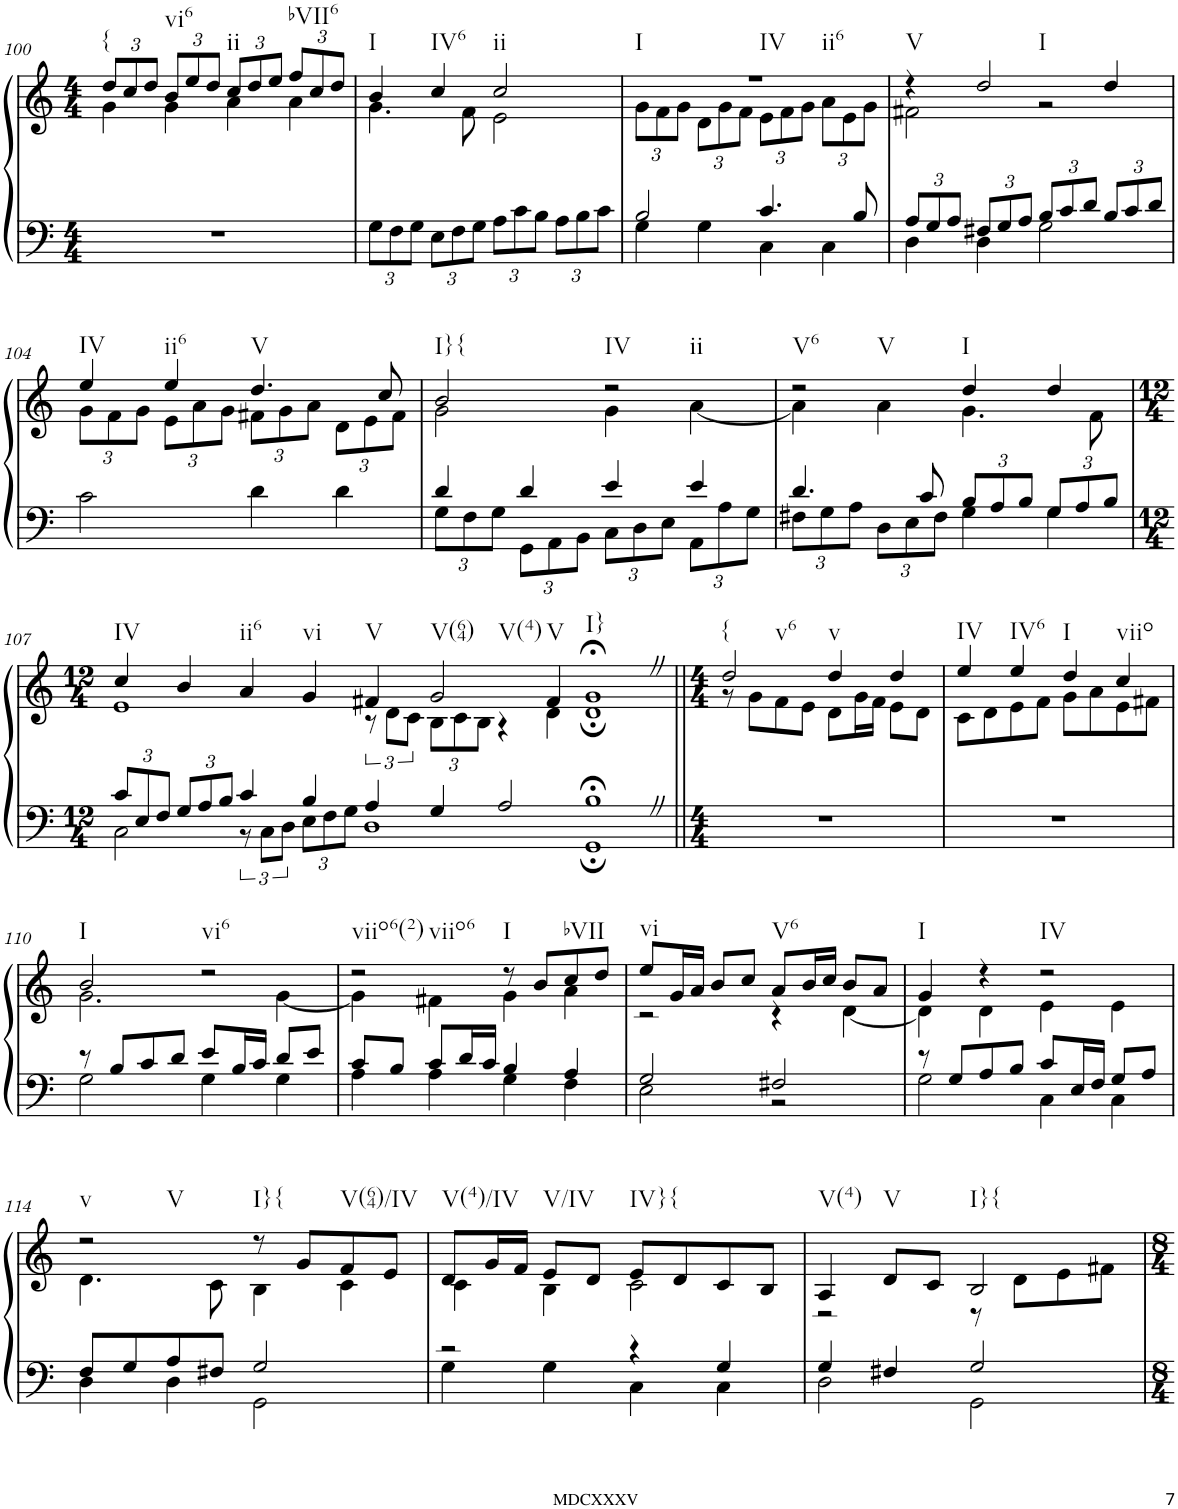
**kern	**kern
*part1	*part1
*staff2	*staff1
*I"Organ	*
*I'Org.	*
!!LO:PB:g=z
*clefF4	*clefG2
*k[]	*k[]
*M4/4	*M4/4
*	*Xbrackettup
=100	=100
*	*^
!	!LO:TX:b:t={	!
1r	12dd/L	4g\
.	12cc/	.
.	12dd/J	.
!	!LO:TX:b:t=vi6	!
.	12b/L	4g\
.	12ee/	.
.	12dd/J	.
!	!LO:TX:b:t=ii	!
.	12cc/L	4a\
.	12dd/	.
.	12ee/J	.
!	!LO:TX:b:t=bVII6	!
.	12ff/L	4a\
.	12cc/	.
.	12dd/J	.
=101	=101	=101
*Xbrackettup	*	*
!	!LO:TX:b:t=I	!
12G\L	4b/	4.g\
12F\	.	.
12G\J	.	.
!	!LO:TX:b:t=IV6	!
12E\L	4cc/	.
12F\	.	.
.	.	8f\
12G\J	.	.
!	!LO:TX:b:t=ii	!
12A\L	2cc/	2e\
12c\	.	.
12B\J	.	.
12A\L	.	.
12B\	.	.
12c\J	.	.
=102	=102	=102
*^	*	*
!	!	!LO:TX:b:t=I	!
!	!	!LO:TX:b:t=IV	!
!	!	!LO:TX:b:t=ii6	!
2B/	4G\	1r	12g\L
.	.	.	12f\
.	.	.	12g\J
.	4G\	.	12d\L
.	.	.	12g\
.	.	.	12f\J
4.c/	4C\	.	12e\L
.	.	.	12f\
.	.	.	12g\J
.	4C\	.	12a\L
.	.	.	12e\
8B/	.	.	.
.	.	.	12g\J
=103	=103	=103	=103
!	!	!LO:TX:b:t=V	!
12A/L	4D\	4r	2f#X\
12G/	.	.	.
12A/J	.	.	.
!	!	!LO:TX:b:t=I	!
12F#X/L	4D\	2dd/	.
12G/	.	.	.
12A/J	.	.	.
12B/L	2G\	.	2r
12c/	.	.	.
12d/J	.	.	.
12B/L	.	4dd/	.
12c/	.	.	.
12d/J	.	.	.
*v	*v	*	*
!!LO:LB:g=z	!!
=104	=104	=104
!	!LO:TX:b:t=IV	!
2c\	4ee/	12g\L
.	.	12f\
.	.	12g\J
!	!LO:TX:b:t=ii6	!
.	4ee/	12e\L
.	.	12a\
.	.	12g\J
!	!LO:TX:b:t=V	!
4d\	4.dd/	12f#X\L
.	.	12g\
.	.	12a\J
4d\	.	12d\L
.	.	12e\
.	8cc/	.
.	.	12f#\J
=105	=105	=105
*^	*	*
!	!	!LO:TX:b:t=I}{	!
4d/	12G\L	2b/	2g\
.	12F\	.	.
.	12G\J	.	.
4d/	12GG\L	.	.
.	12AA\	.	.
.	12BB\J	.	.
!	!	!LO:TX:b:t=IV	!
!	!	!LO:TX:b:t=ii	!
4e/	12C\L	2r	4g\
.	12D\	.	.
.	12E\J	.	.
4e/	12AA\L	.	[4a\
.	12A\	.	.
.	12G\J	.	.
=106	=106	=106	=106
!	!	!LO:TX:b:t=V6	!
!	!	!LO:TX:b:t=V	!
4.d/	12F#X\L	2r	4a\]
.	12G\	.	.
.	12A\J	.	.
.	12D\L	.	4a\
.	12E\	.	.
8c/	.	.	.
.	12F#\J	.	.
!	!	!LO:TX:b:t=I	!
12B/L	4G\	4dd/	4.g\
12A/	.	.	.
12B/J	.	.	.
12G/L	4G\	4dd/	.
12A/	.	.	.
.	.	.	8f\
12B/J	.	.	.
!!LO:LB:g=z	!!
=107	=107	=107	=107
*M12/4	*	*M12/4	*
!	!	!LO:TX:b:t=IV	!
12c/L	2C\	4cc/	1e
12E/	.	.	.
12F/J	.	.	.
12G/L	.	4b/	.
12A/	.	.	.
12B/J	.	.	.
*	*brackettup	*	*
!	!	!LO:TX:b:t=ii6	!
4c/	12r	4a/	.
.	12C\L	.	.
.	12D\J	.	.
*	*Xbrackettup	*	*
!	!	!LO:TX:b:t=vi	!
4B/	12E\L	4g/	.
.	12F\	.	.
.	12G\J	.	.
*	*	*	*brackettup
!	!	!LO:TX:b:t=V	!
4A/	1D	4f#X/	12r
.	.	.	12d\L
.	.	.	12c\J
*	*	*	*Xbrackettup
!	!	!LO:TX:b:t=V(64)	!
!	!	!LO:TX:b:t=V(4)	!
4G/	.	2g/	12B\L
.	.	.	12c\
.	.	.	12B\J
2A/	.	.	4r
!	!	!LO:TX:b:t=V	!
.	.	4f#/	4d\
!	!	!LO:TX:b:t=I}	!
1B;<Z	1GG;	1g;<Z	1d;
*v	*v	*	*
=108||	=108||	=108||
*M4/4	*M4/4	*
*^	*	*
!	!	!LO:TX:b:t={	!
!	!	!LO:TX:b:t=v6	!
*v	*v	*	*
1r	2dd/	8r
.	.	8g\L
.	.	8f\
.	.	8e\J
!	!LO:TX:b:t=v	!
.	4dd/	8d\L
.	.	16g\L
.	.	16f\JJ
.	4dd/	8e\L
.	.	8d\J
=109	=109	=109
!	!LO:TX:b:t=IV	!
1r	4ee/	8c\L
.	.	8d\
!	!LO:TX:b:t=IV6	!
.	4ee/	8e\
.	.	8f\J
!	!LO:TX:b:t=I	!
.	4dd/	8g\L
.	.	8a\
!	!LO:TX:b:t=viio	!
.	4cc/	8e\
.	.	8f#X\J
!!LO:LB:g=z	!!
=110	=110	=110
*^	*	*
!	!	!LO:TX:b:t=I	!
8r	2G\	2b/	2.g\
8B/L	.	.	.
8c/	.	.	.
8d/J	.	.	.
!	!	!LO:TX:b:t=vi6	!
8e/L	4G\	2r	.
16B/L	.	.	.
16c/JJ	.	.	.
8d/L	4G\	.	[4g\
8e/J	.	.	.
=111	=111	=111	=111
!	!	!LO:TX:b:t=viio6(2)	!
!	!	!LO:TX:b:t=viio6	!
8c/L	4A\	2r	4g\]
8B/J	.	.	.
8c/L	4A\	.	4f#X\
16d/L	.	.	.
16c/JJ	.	.	.
!	!	!LO:TX:b:t=I	!
4B/	4G\	8r	4g\
.	.	8b/L	.
!	!	!LO:TX:b:t=bVII	!
4A/	4F\	8cc/	4a\
.	.	8dd/J	.
=112	=112	=112	=112
!	!	!LO:TX:b:t=vi	!
2G/	2E\	8ee/L	2r
.	.	16g/L	.
.	.	16a/JJ	.
.	.	8b/L	.
.	.	8cc/J	.
!	!	!LO:TX:b:t=V6	!
2F#X/	2r	8a/L	4r
.	.	16b/L	.
.	.	16cc/JJ	.
.	.	8b/L	[4d\
.	.	8a/J	.
=113	=113	=113	=113
!	!	!LO:TX:b:t=I	!
8r	2G\	4g/	4d\]
8G/L	.	.	.
8A/	.	4r	4d\
8B/J	.	.	.
!	!	!LO:TX:b:t=IV	!
8c/L	4C\	2r	4e\
16E/L	.	.	.
16F/JJ	.	.	.
8G/L	4C\	.	4e\
8A/J	.	.	.
!!LO:LB:g=z	!!
=114	=114	=114	=114
!	!	!LO:TX:b:t=v	!
!	!	!LO:TX:b:t=V	!
8F/L	4D\	2r	4.d\
8G/	.	.	.
8A/	4D\	.	.
8F#X/J	.	.	8c\
!	!	!LO:TX:b:t=I}{	!
2G/	2GG\	8r	4B\
.	.	8g/L	.
!	!	!LO:TX:b:t=V(64)/IV	!
.	.	8f/	4c\
.	.	8e/J	.
=115	=115	=115	=115
!	!	!LO:TX:b:t=V(4)/IV	!
2r	4G\	8d/L	4c\
.	.	16g/L	.
.	.	16f/JJ	.
!	!	!LO:TX:b:t=V/IV	!
.	4G\	8e/L	4B\
.	.	8d/J	.
!	!	!LO:TX:b:t=IV}{	!
4r	4C\	8e/L	2c\
.	.	8d/	.
4G/	4C\	8c/	.
.	.	8B/J	.
=116	=116	=116	=116
!	!	!LO:TX:b:t=V(4)	!
4G/	2D\	4A/	2r
!	!	!LO:TX:b:t=V	!
4F#X/	.	8d/L	.
.	.	8c/J	.
!	!	!LO:TX:b:t=I}{	!
2G/	2GG\	2B/	8r
.	.	.	8d\L
.	.	.	8e\
.	.	.	8f#X\J
*v	*v	*	*
*	*v	*v
=	=
*-	*-
